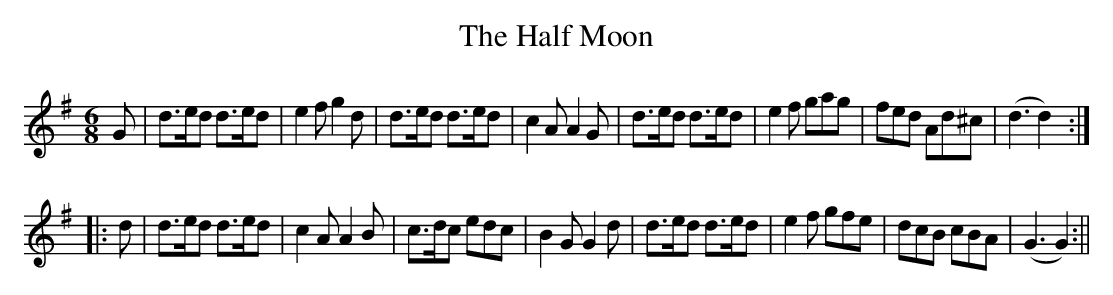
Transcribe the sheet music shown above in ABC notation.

X:1
T:Half Moon, The
M:6/8
L:1/8
K:G
G|d>ed d>ed|e2f g2d|d>ed d>ed|c2A A2G|d>ed d>ed|e2f gag|fed Ad^c|(d3 d2):|
|:d|d>ed d>ed|c2A A2B|c>dc edc|B2G G2d|d>ed d>ed|e2f gfe|dcB cBA|(G3 G2):||
